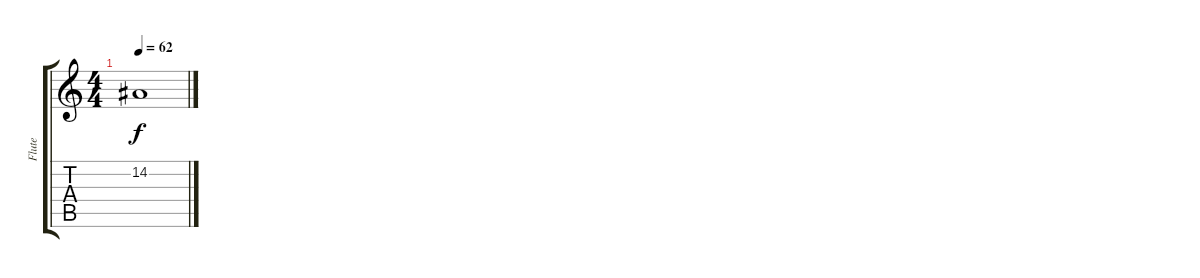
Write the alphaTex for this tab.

\track ("Flute" "Flute") {instrument flute}
\staff {score tabs}
\tuning (Db4 Ab3 E3 B2 Gb2 Db2) {hide}
\ts (4 4)
\tempo 62
\clef g2
\ks c
14.2{t}.1{dy f}
